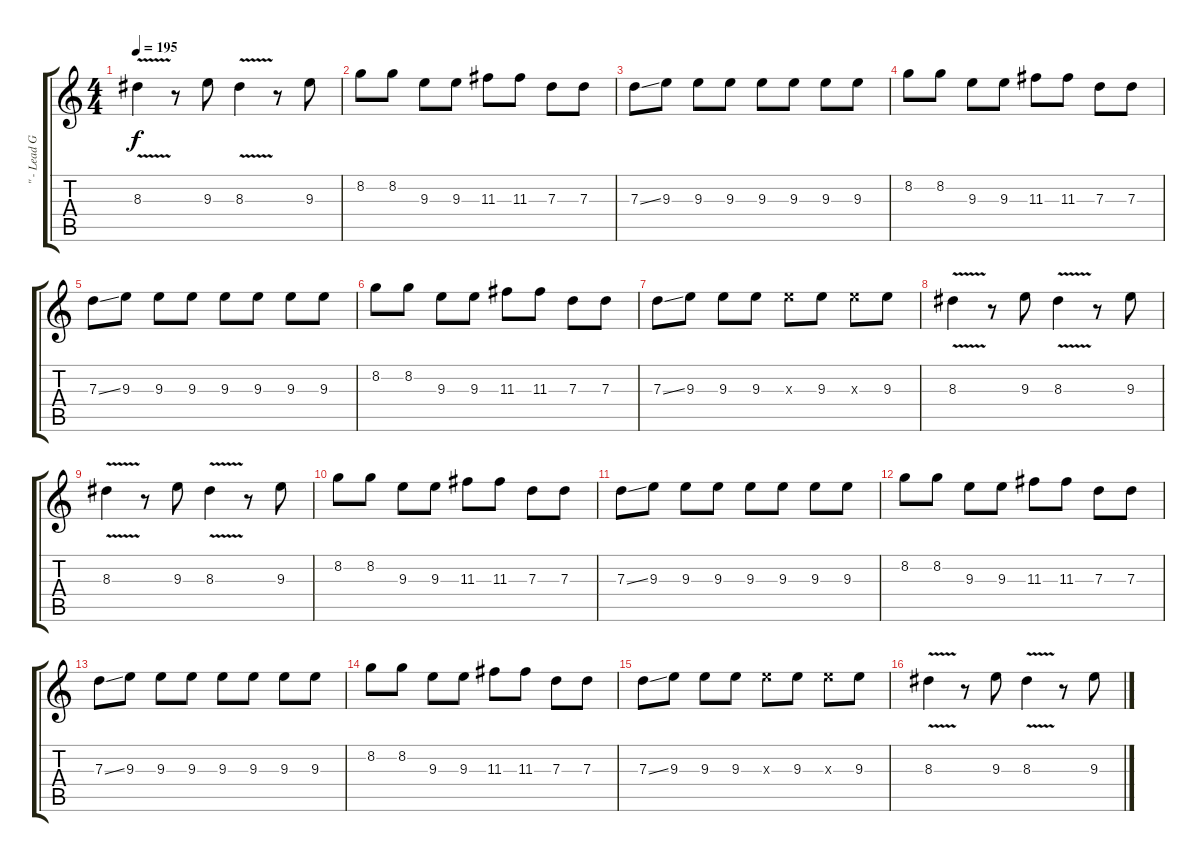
\track ("\" - Lead Guitar (Left)" "\" - Lead G") {instrument overdrivenguitar}
\staff {score tabs}
\tuning (E4 B3 G3 D3 A2 E2) {hide}
\ts (4 4)
\tempo 195
\clef g2
\ks c
8.3{v}.4{dy f} r.8 9.3.8 8.3{v}.4 r.8 9.3.8 |
8.2.8 8.2.8 9.3.8 9.3.8 11.3.8 11.3.8 7.3.8 7.3.8 |
7.3{ss}.8 9.3.8 9.3.8 9.3.8 9.3.8 9.3.8 9.3.8 9.3.8 |
8.2.8 8.2.8 9.3.8 9.3.8 11.3.8 11.3.8 7.3.8 7.3.8 |
7.3{ss}.8 9.3.8 9.3.8 9.3.8 9.3.8 9.3.8 9.3.8 9.3.8 |
8.2.8 8.2.8 9.3.8 9.3.8 11.3.8 11.3.8 7.3.8 7.3.8 |
7.3{ss}.8 9.3.8 9.3.8 9.3.8 9.3{x}.8 9.3.8 9.3{x}.8 9.3.8 |
8.3{v}.4 r.8 9.3.8 8.3{v}.4 r.8 9.3.8 |
8.3{v}.4 r.8 9.3.8 8.3{v}.4 r.8 9.3.8 |
8.2.8 8.2.8 9.3.8 9.3.8 11.3.8 11.3.8 7.3.8 7.3.8 |
7.3{ss}.8 9.3.8 9.3.8 9.3.8 9.3.8 9.3.8 9.3.8 9.3.8 |
8.2.8 8.2.8 9.3.8 9.3.8 11.3.8 11.3.8 7.3.8 7.3.8 |
7.3{ss}.8 9.3.8 9.3.8 9.3.8 9.3.8 9.3.8 9.3.8 9.3.8 |
8.2.8 8.2.8 9.3.8 9.3.8 11.3.8 11.3.8 7.3.8 7.3.8 |
7.3{ss}.8 9.3.8 9.3.8 9.3.8 9.3{x}.8 9.3.8 9.3{x}.8 9.3.8 |
8.3{v}.4 r.8 9.3.8 8.3{v}.4 r.8 9.3.8
